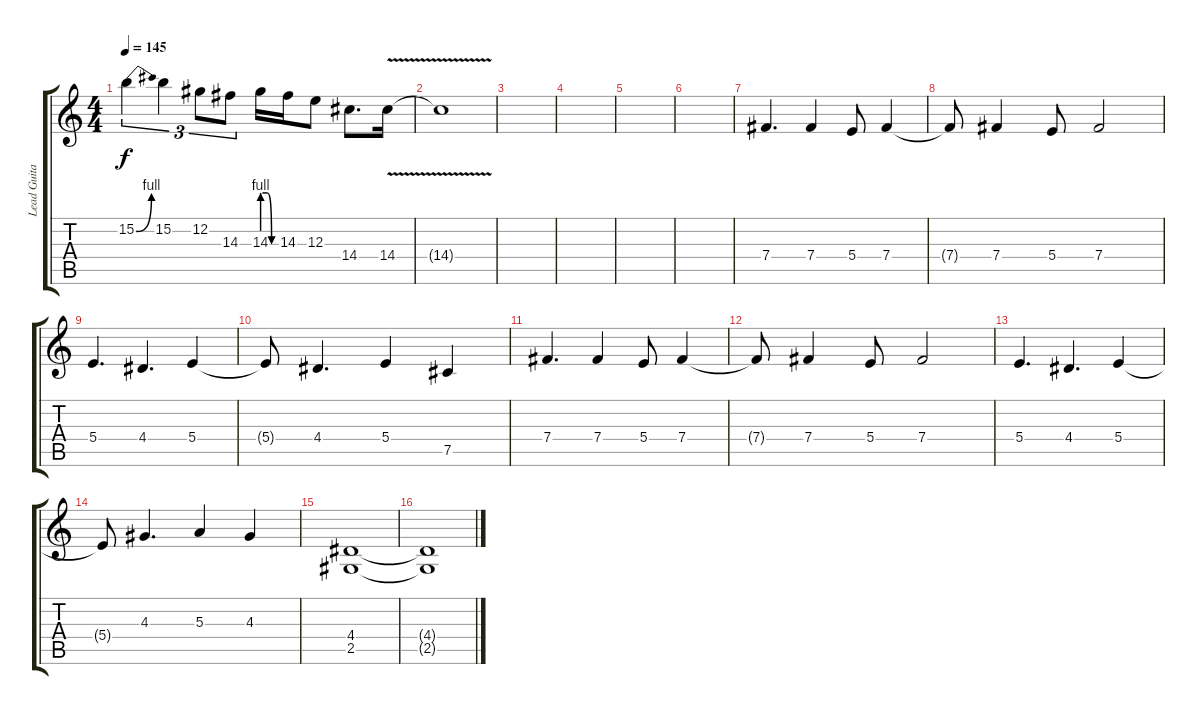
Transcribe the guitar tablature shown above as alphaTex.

\track ("Lead Guitar" "Lead Guita") {instrument distortionguitar}
\staff {score tabs}
\tuning (Db4 Ab3 E3 B2 Gb2 Db2) {hide}
\ts (4 4)
\tempo 145
\clef g2
\ks c
15.2{be (bend 0 0 60 4)}.4{tu (3 2) dy f} 15.2.4{tu (3 2)} 12.2.8{tu (3 2)} 14.3.8{tu (3 2)} 14.3{be (custom 0 4 20 4 40 0 60 0)}.16 14.3.16 12.3.8 14.4.8{d} 14.4{v}.16 |
14.4{t}.1 |
|
|
|
|
7.4.4{d} 7.4.4 5.4.8 7.4.4 |
7.4{t}.8 7.4.4 5.4.8 7.4.2 |
5.4.4{d} 4.4.4{d} 5.4.4 |
5.4{t}.8 4.4.4{d} 5.4.4 7.5.4 |
7.4.4{d} 7.4.4 5.4.8 7.4.4 |
7.4{t}.8 7.4.4 5.4.8 7.4.2 |
5.4.4{d} 4.4.4{d} 5.4.4 |
5.4{t}.8 4.3.4{d} 5.3.4 4.3.4 |
(4.4 2.5).1 |
(4.4{t} 2.5{t}).1
